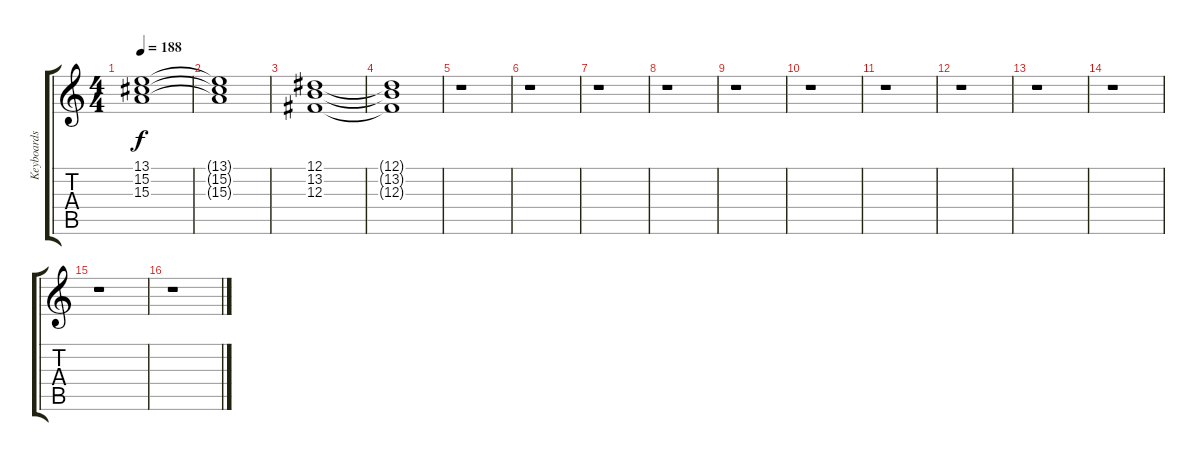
\track ("Keyboards" "Keyboards") {instrument harpsichord}
\staff {score tabs}
\tuning (Eb4 Bb3 Gb3 Db3 Ab2 Eb2) {hide}
\ts (4 4)
\tempo 188
\clef g2
\ks c
(13.1 15.2 15.3).1{dy f} |
(13.1{t} 15.2{t} 15.3{t}).1 |
(12.1 13.2 12.3).1 |
(12.1{t} 13.2{t} 12.3{t}).1 |
r.1 |
r.1 |
r.1 |
r.1 |
r.1 |
r.1 |
r.1 |
r.1 |
r.1 |
r.1 |
r.1 |
r.1
